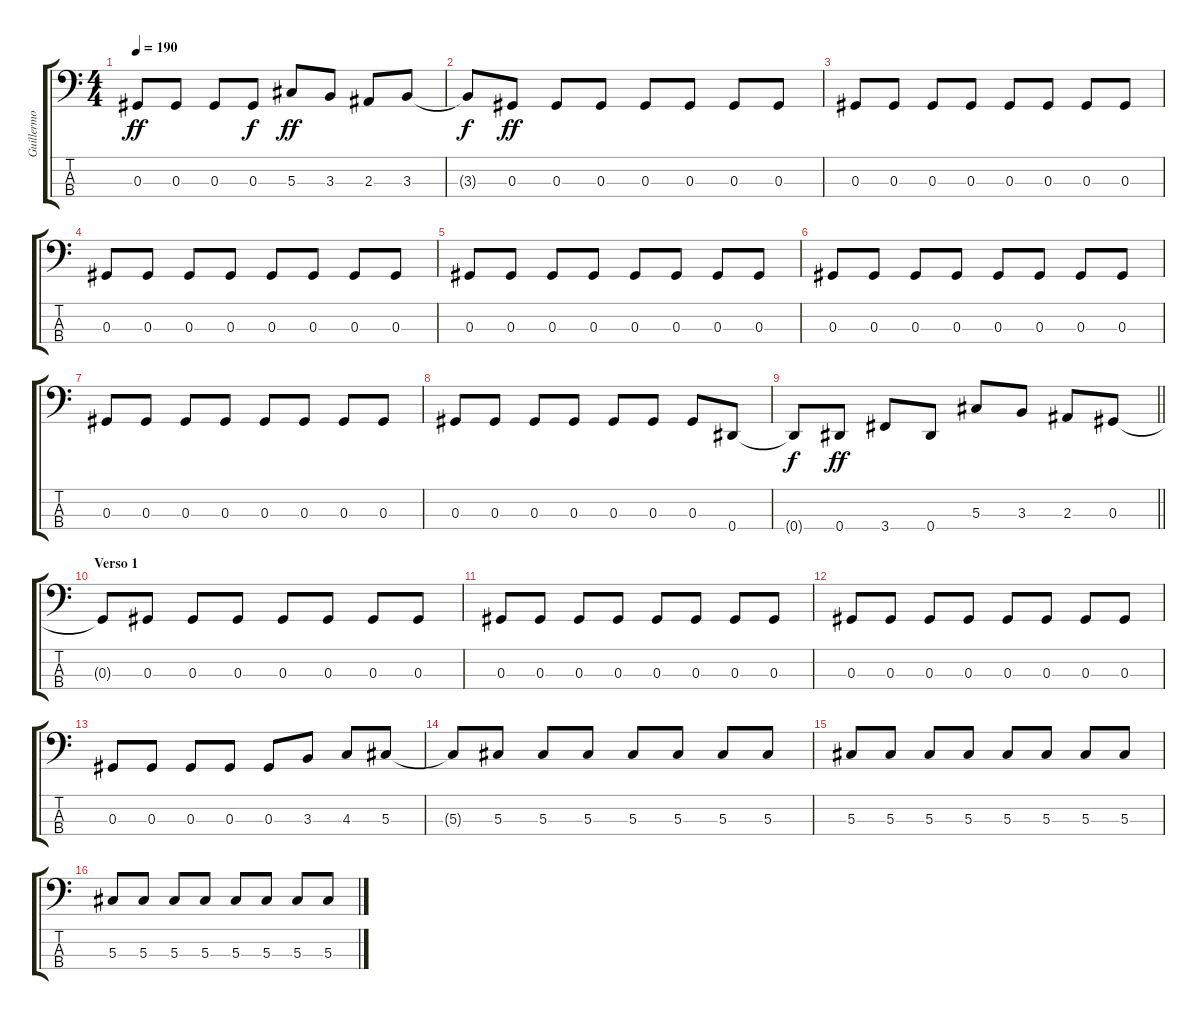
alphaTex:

\track ("Guillermo Sánchez" "Guillermo ") {instrument electricbasspick}
\staff {score tabs}
\tuning (Gb2 Db2 Ab1 Eb1) {hide}
\ts (4 4)
\tempo 190
\clef f4
\ks c
0.3.8{dy ff} 0.3.8 0.3.8 0.3.8{dy f} 5.3.8{dy ff} 3.3.8 2.3.8 3.3.8 |
3.3{t}.8{dy f} 0.3.8{dy ff} 0.3.8 0.3.8 0.3.8 0.3.8 0.3.8 0.3.8 |
0.3.8 0.3.8 0.3.8 0.3.8 0.3.8 0.3.8 0.3.8 0.3.8 |
0.3.8 0.3.8 0.3.8 0.3.8 0.3.8 0.3.8 0.3.8 0.3.8 |
0.3.8 0.3.8 0.3.8 0.3.8 0.3.8 0.3.8 0.3.8 0.3.8 |
0.3.8 0.3.8 0.3.8 0.3.8 0.3.8 0.3.8 0.3.8 0.3.8 |
0.3.8 0.3.8 0.3.8 0.3.8 0.3.8 0.3.8 0.3.8 0.3.8 |
0.3.8 0.3.8 0.3.8 0.3.8 0.3.8 0.3.8 0.3.8 0.4.8 |
\barLineRight lightlight
0.4{t}.8{dy f} 0.4.8{dy ff} 3.4.8 0.4.8 5.3.8 3.3.8 2.3.8 0.3.8 |
\section ("" "Verso 1")
0.3{t}.8 0.3.8 0.3.8 0.3.8 0.3.8 0.3.8 0.3.8 0.3.8 |
0.3.8 0.3.8 0.3.8 0.3.8 0.3.8 0.3.8 0.3.8 0.3.8 |
0.3.8 0.3.8 0.3.8 0.3.8 0.3.8 0.3.8 0.3.8 0.3.8 |
0.3.8 0.3.8 0.3.8 0.3.8 0.3.8 3.3.8 4.3.8 5.3.8 |
5.3{t}.8 5.3.8 5.3.8 5.3.8 5.3.8 5.3.8 5.3.8 5.3.8 |
5.3.8 5.3.8 5.3.8 5.3.8 5.3.8 5.3.8 5.3.8 5.3.8 |
5.3.8 5.3.8 5.3.8 5.3.8 5.3.8 5.3.8 5.3.8 5.3.8
